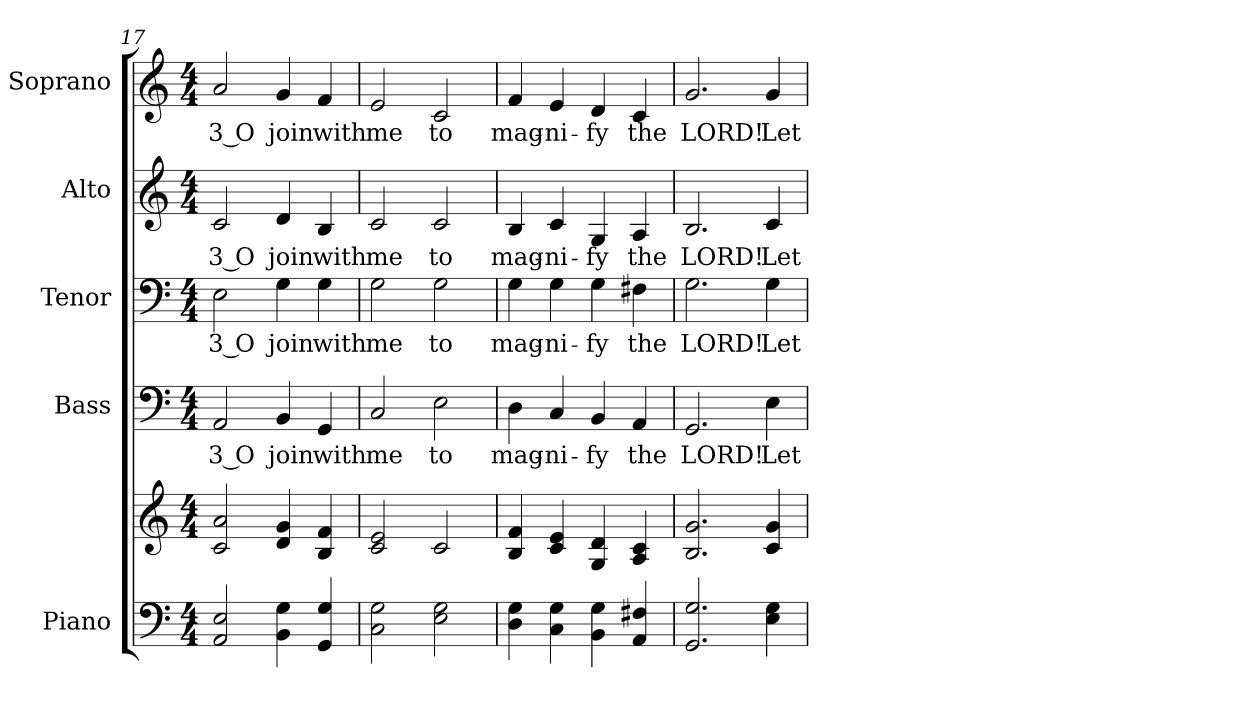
**kern	**kern	**kern	**text	**kern	**text	**kern	**text	**kern	**text
*part5	*part5	*part4	*part4	*part3	*part3	*part2	*part2	*part1	*part1
*staff6	*staff5	*staff4	*staff4	*staff3	*staff3	*staff2	*staff2	*staff1	*staff1
*I"Piano	*	*I"Bass	*	*I"Tenor	*	*I"Alto	*	*I"Soprano	*
*I'Pno.	*	*I'B.	*	*I'T.	*	*I'A.	*	*I'S.	*
!!LO:PB:g=z
*clefF4	*clefG2	*clefF4	*	*clefF4	*	*clefG2	*	*clefG2	*
*k[]	*k[]	*k[]	*	*k[]	*	*k[]	*	*k[]	*
*C:	*C:	*C:	*	*C:	*	*C:	*	*C:	*
*M4/4	*M4/4	*M4/4	*	*M4/4	*	*M4/4	*	*M4/4	*
=17	=17	=17	=17	=17	=17	=17	=17	=17	=17
!	!	!	!LO:LY:b:color=#000000	!	!	!	!	!	!
!	!	!	!	!	!LO:LY:b:color=#000000	!	!	!	!
!	!	!	!	!	!	!	!LO:LY:b:color=#000000	!	!
!	!	!	!	!	!	!	!	!	!LO:LY:b:color=#000000
2AAi/ 2Ei	2ci/ 2ai	2AAi/	3 O	2Ei\	3 O	2ci/	3 O	2ai/	3 O
!	!	!	!LO:LY:b:color=#000000	!	!	!	!	!	!
!	!	!	!	!	!LO:LY:b:color=#000000	!	!	!	!
!	!	!	!	!	!	!	!LO:LY:b:color=#000000	!	!
!	!	!	!	!	!	!	!	!	!LO:LY:b:color=#000000
4BBi\ 4Gi	4di/ 4gi	4BBi/	join	4Gi\	join	4di/	join	4gi/	join
!	!	!	!LO:LY:b:color=#000000	!	!	!	!	!	!
!	!	!	!	!	!LO:LY:b:color=#000000	!	!	!	!
!	!	!	!	!	!	!	!LO:LY:b:color=#000000	!	!
!	!	!	!	!	!	!	!	!	!LO:LY:b:color=#000000
4GGi/ 4Gi	4Bi/ 4fi	4GGi/	with	4Gi\	with	4Bi/	with	4fi/	with
=18	=18	=18	=18	=18	=18	=18	=18	=18	=18
!	!	!	!LO:LY:b:color=#000000	!	!	!	!	!	!
!	!	!	!	!	!LO:LY:b:color=#000000	!	!	!	!
!	!	!	!	!	!	!	!LO:LY:b:color=#000000	!	!
!	!	!	!	!	!	!	!	!	!LO:LY:b:color=#000000
2Ci\ 2Gi	2ci/ 2ei	2Ci/	me	2Gi\	me	2ci/	me	2ei/	me
!	!	!	!LO:LY:b:color=#000000	!	!	!	!	!	!
!	!	!	!	!	!LO:LY:b:color=#000000	!	!	!	!
!	!	!	!	!	!	!	!LO:LY:b:color=#000000	!	!
!	!	!	!	!	!	!	!	!	!LO:LY:b:color=#000000
2Ei\ 2Gi	2ci/	2Ei\	to	2Gi\	to	2ci/	to	2ci/	to
=19	=19	=19	=19	=19	=19	=19	=19	=19	=19
!	!	!	!LO:LY:b:color=#000000	!	!	!	!	!	!
!	!	!	!	!	!LO:LY:b:color=#000000	!	!	!	!
!	!	!	!	!	!	!	!LO:LY:b:color=#000000	!	!
!	!	!	!	!	!	!	!	!	!LO:LY:b:color=#000000
4Di\ 4Gi	4Bi/ 4fi	4Di\	mag-	4Gi\	mag-	4Bi/	mag-	4fi/	mag-
!	!	!	!LO:LY:b:color=#000000	!	!	!	!	!	!
!	!	!	!	!	!LO:LY:b:color=#000000	!	!	!	!
!	!	!	!	!	!	!	!LO:LY:b:color=#000000	!	!
!	!	!	!	!	!	!	!	!	!LO:LY:b:color=#000000
4Ci\ 4Gi	4ci/ 4ei	4Ci/	-ni-	4Gi\	-ni-	4ci/	-ni-	4ei/	-ni-
!	!	!	!LO:LY:b:color=#000000	!	!	!	!	!	!
!	!	!	!	!	!LO:LY:b:color=#000000	!	!	!	!
!	!	!	!	!	!	!	!LO:LY:b:color=#000000	!	!
!	!	!	!	!	!	!	!	!	!LO:LY:b:color=#000000
4BBi\ 4Gi	4Gi/ 4di	4BBi/	-fy	4Gi\	-fy	4Gi/	-fy	4di/	-fy
!	!	!	!LO:LY:b:color=#000000	!	!	!	!	!	!
!	!	!	!	!	!LO:LY:b:color=#000000	!	!	!	!
!	!	!	!	!	!	!	!LO:LY:b:color=#000000	!	!
!	!	!	!	!	!	!	!	!	!LO:LY:b:color=#000000
4AAi/ 4F#Xi	4Ai/ 4ci	4AAi/	the	4F#Xi\	the	4Ai/	the	4ci/	the
=20	=20	=20	=20	=20	=20	=20	=20	=20	=20
!	!	!	!LO:LY:b:color=#000000	!	!	!	!	!	!
!	!	!	!	!	!LO:LY:b:color=#000000	!	!	!	!
!	!	!	!	!	!	!	!LO:LY:b:color=#000000	!	!
!	!	!	!	!	!	!	!	!	!LO:LY:b:color=#000000
2.GGi/ 2.Gi	2.Bi/ 2.gi	2.GGi/	LORD!	2.Gi\	LORD!	2.Bi/	LORD!	2.gi/	LORD!
!	!	!	!LO:LY:b:color=#000000	!	!	!	!	!	!
!	!	!	!	!	!LO:LY:b:color=#000000	!	!	!	!
!	!	!	!	!	!	!	!LO:LY:b:color=#000000	!	!
!	!	!	!	!	!	!	!	!	!LO:LY:b:color=#000000
4Ei\ 4Gi	4ci/ 4gi	4Ei\	Let	4Gi\	Let	4ci/	Let	4gi/	Let
=	=	=	=	=	=	=	=	=	=
*-	*-	*-	*-	*-	*-	*-	*-	*-	*-
